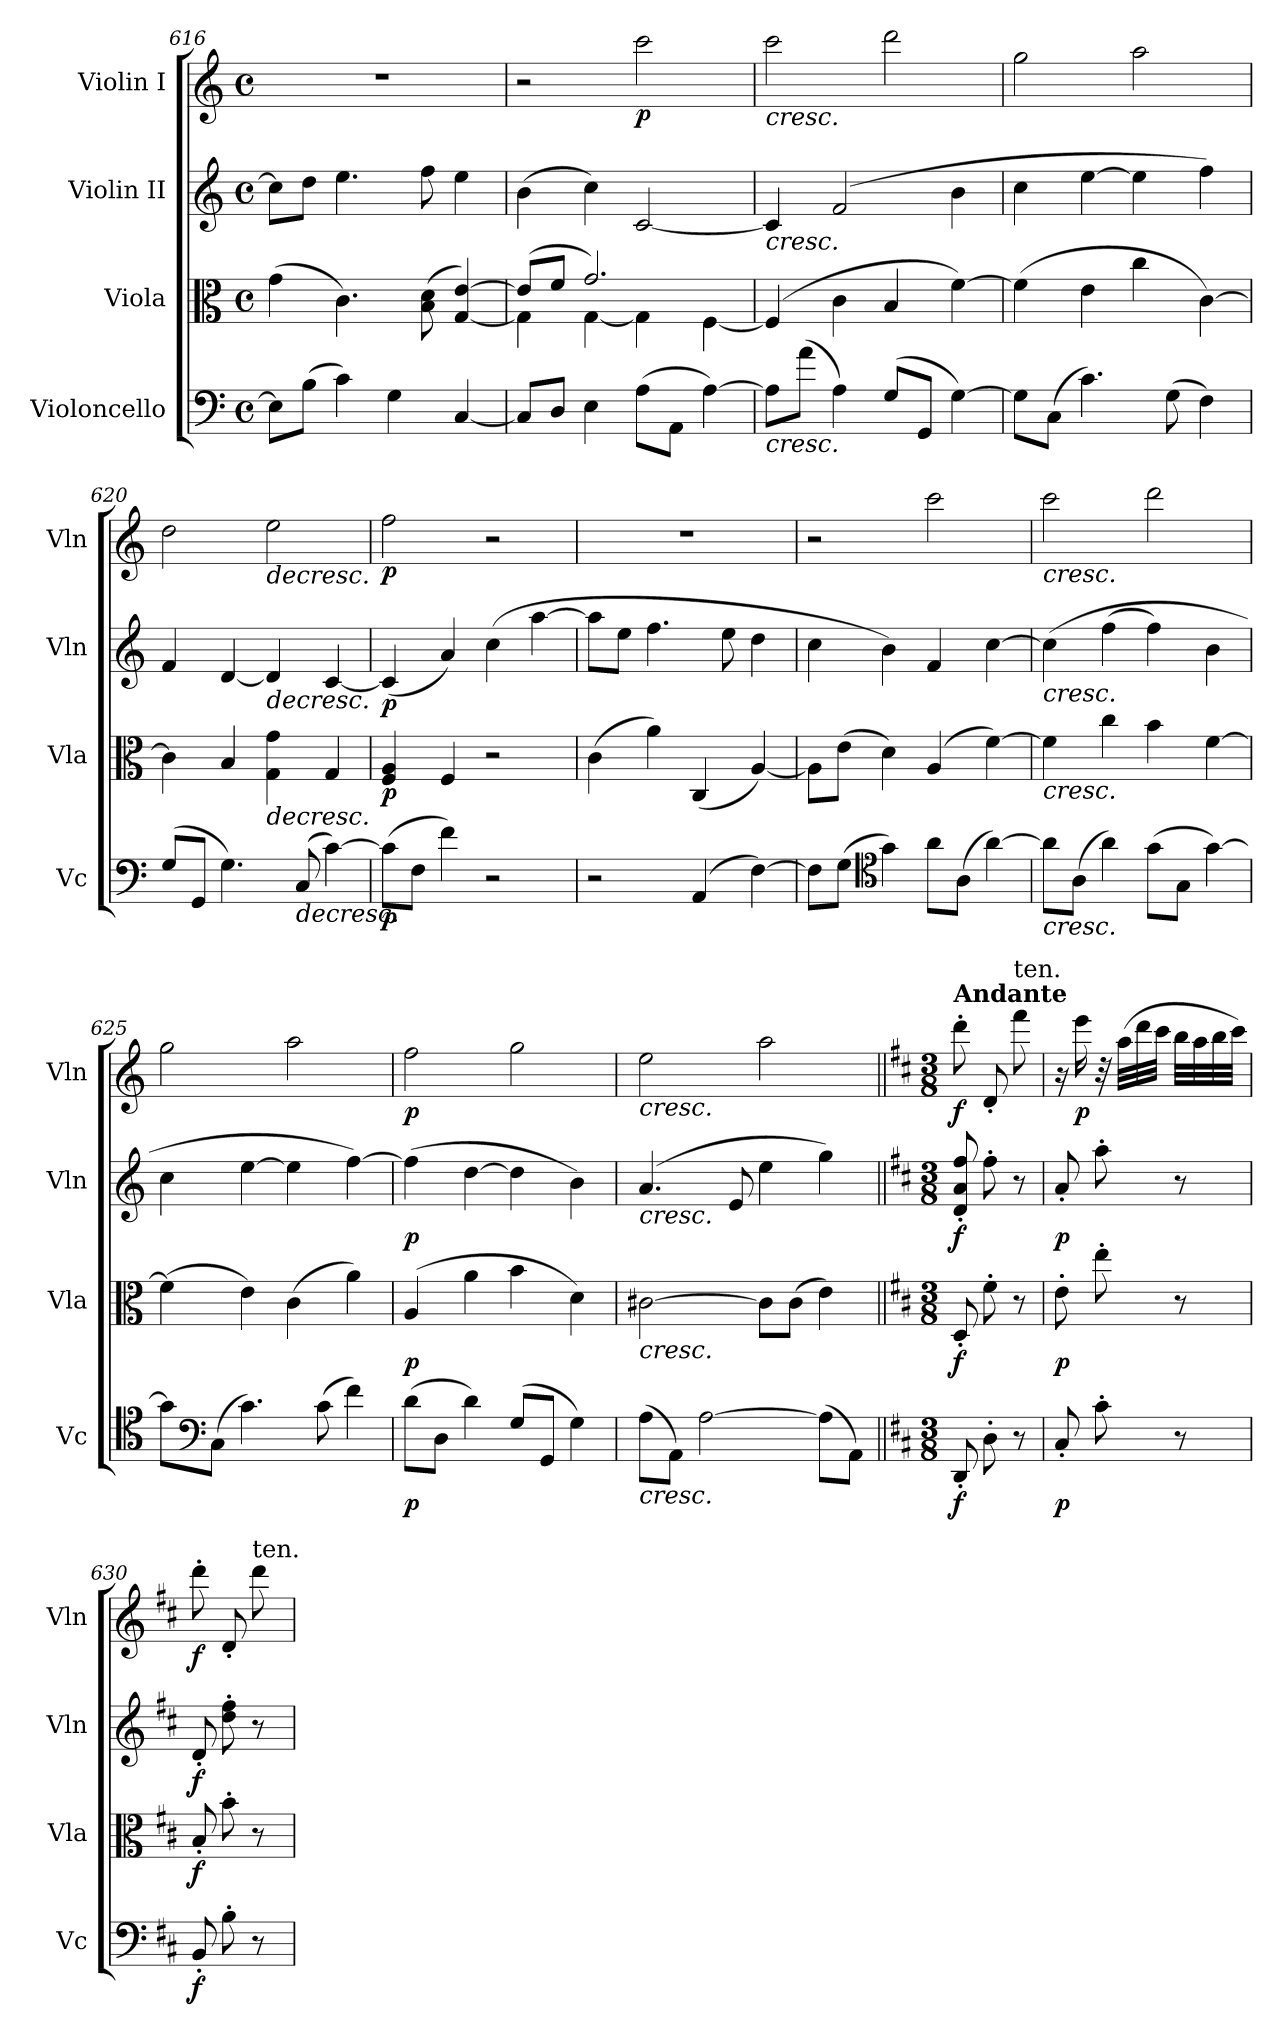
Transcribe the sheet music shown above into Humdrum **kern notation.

**kern	**dynam	**kern	**dynam	**kern	**dynam	**kern	**dynam
*part4	*part4	*part3	*part3	*part2	*part2	*part1	*part1
*staff4	*staff4	*staff3	*staff3	*staff2	*staff2	*staff1	*staff1
*I"Violoncello	*	*I"Viola	*	*I"Violin II	*	*I"Violin I	*
*I'Vc	*	*I'Vla	*	*I'Vln	*	*I'Vln	*
*clefF4	*	*clefC3	*	*clefG2	*	*clefG2	*
*k[]	*	*k[]	*	*k[]	*	*k[]	*
*M4/4	*	*M4/4	*	*M4/4	*	*M4/4	*
*met(c)	*	*met(c)	*	*met(c)	*	*met(c)	*
=616	=616	=616	=616	=616	=616	=616	=616
8E\L]	.	(>4g\	.	8cc\L]	.	1r	.
(>8B\J	.	.	.	8dd\J	.	.	.
4c\)	.	4.c\)	.	4.ee\	.	.	.
4G\	.	.	.	.	.	.	.
.	.	(>8B\ 8d\	.	8ff\	.	.	.
[4C/	.	[4G/ [4e/)	.	4ee\	.	.	.
=617	=617	=617	=617	=617	=617	=617	=617
*	*	*^	*	*	*	*	*
8C/L]	.	(>8e/L]	4G\]	.	(>4b\	.	2r	.
8D/J	.	8f/J	.	.	.	.	.	.
4E\	.	2.g/)	[4G\	.	4cc\)	.	.	.
!	!	!	!	!	!	!	!	!LO:DY:b
(>8A\L	.	.	4G\]	.	[2c/	.	2ccc\	p
8AA\J	.	.	.	.	.	.	.	.
[4A\)	.	.	[4F\	.	.	.	.	.
=618	=618	=618	=618	=618	=618	=618	=618	=618
!	!	!	!	!	!	!	!LO:TX:b:i:t=cresc.	!
!	!	!	!	!	!LO:TX:b:i:t=cresc.	!	!	!
!	!	!LO:TX:b:i:t=cresc.	!	!	!	!	!	!
!LO:TX:b:i:t=cresc.	!	!	!	!	!	!	!	!
*	*	*v	*v	*	*	*	*	*
8A\L]	.	(>4F/]	.	4c/]	.	2ccc\	.
(>8a\J	.	.	.	.	.	.	.
4A\)	.	4c\	.	(>2f/	.	.	.
(>8G/L	.	4B/	.	.	.	2ddd\	.
8GG/J	.	.	.	.	.	.	.
[4G\)	.	[4f\)	.	4b\	.	.	.
=619	=619	=619	=619	=619	=619	=619	=619
8G\L]	.	(>4f\]	.	4cc\	.	2gg\	.
(>8C\J	.	.	.	.	.	.	.
4.c\)	.	4e\	.	[4ee\	.	.	.
.	.	4cc\	.	4ee\]	.	2aa\	.
(>8G\	.	.	.	.	.	.	.
4F\)	.	[4c\)	.	4ff\)	.	.	.
=620	=620	=620	=620	=620	=620	=620	=620
(>8G/L	.	4c\]	.	4f/	.	2dd\	.
8GG/J	.	.	.	.	.	.	.
4.G\)	.	4B/	.	[4d/	.	.	.
!	!	!	!LO:HP:b	!	!LO:HP:b	!	!LO:HP:b
.	.	4G\ 4g\	>	4d/]	>	2ee\	>
!	!LO:HP:b	!	!	!	!	!	!
(>8C/	>	.	.	.	.	.	.
[4c\)	.	4G/	.	[4c/	.	.	.
=621	=621	=621	=621	=621	=621	=621	=621
!	!LO:DY:b	!	!LO:DY:b	!	!LO:DY:b	!	!LO:DY:b
(>8c\L]	p	4F/ 4A/	p	(<4c/]	p	2ff\	p
8F\J	.	.	.	.	.	.	.
4f\)	.	4F/	.	4a/)	.	.	.
2r	.	2r	.	(>4cc\	.	2r	.
.	.	.	.	[4aa\	.	.	.
=622	=622	=622	=622	=622	=622	=622	=622
2r	.	(>4c\	.	8aa\L]	.	1r	.
.	.	.	.	8ee\J	.	.	.
.	.	4a\)	.	4.ff\	.	.	.
(>4AA/	.	(<4C/	.	.	.	.	.
.	.	.	.	8ee\	.	.	.
[4F\)	.	[4A/)	.	4dd\	.	.	.
=623	=623	=623	=623	=623	=623	=623	=623
8F\L]	.	8A\L]	.	4cc\	.	2r	.
(>8G\J	.	(>8e\J	.	.	.	.	.
*clefC4	*	*	*	*	*	*	*
4g\)	.	4d\)	.	4b\)	.	.	.
8a\L	.	(>4A/	.	4f/	.	2ccc\	.
(>8A\J	.	.	.	.	.	.	.
[4a\)	.	[4f\)	.	[4cc\	.	.	.
=624	=624	=624	=624	=624	=624	=624	=624
!	!	!	!	!	!	!LO:TX:b:i:t=cresc.	!
!	!	!	!	!LO:TX:b:i:t=cresc.	!	!	!
!	!	!LO:TX:b:i:t=cresc.	!	!	!	!	!
!LO:TX:b:i:t=cresc.	!	!	!	!	!	!	!
8a\L]	.	4f\]	.	(>4cc\]	.	2ccc\	.
(>8A\J	.	.	.	.	.	.	.
4a\)	.	4cc\	.	(>4ff\	.	.	.
(>8g\L	.	4b\	.	4ff\)	.	2ddd\	.
8G\J	.	.	.	.	.	.	.
[4g\)	.	[4f\	.	4b\	.	.	.
=625	=625	=625	=625	=625	=625	=625	=625
8g\L]	.	(>4f\]	.	4cc\	.	2gg\	.
*clefF4	*	*	*	*	*	*	*
(>8C\J	.	.	.	.	.	.	.
4.c\)	.	4e\)	.	[4ee\	.	.	.
.	.	(>4c\	.	4ee\]	.	2aa\	.
(>8c\	.	.	.	.	.	.	.
4f\)	.	4a\)	.	[4ff\)	.	.	.
=626	=626	=626	=626	=626	=626	=626	=626
!	!LO:DY:b	!	!LO:DY:b	!	!LO:DY:b	!	!LO:DY:b
(>8d\L	p	(>4A/	p	(>4ff\]	p	2ff\	p
8D\J	.	.	.	.	.	.	.
4d\)	.	4a\	.	[4dd\	.	.	.
(>8G/L	.	4b\	.	4dd\]	.	2gg\	.
8GG/J	.	.	.	.	.	.	.
4G\)	.	4d\)	.	4b\)	.	.	.
=627	=627	=627	=627	=627	=627	=627	=627
*	*	*	*	*	*	*MM40	*
!	!	!	!	!	!	!LO:TX:b:i:t=cresc.	!
!	!	!	!	!LO:TX:b:i:t=cresc.	!	!	!
!	!	!LO:TX:b:i:t=cresc.	!	!	!	!	!
!LO:TX:b:i:t=cresc.	!	!	!	!	!	!	!
(>8A\L	.	[2c#X\	.	(>4.a/	.	2ee\	.
8AA\J)	.	.	.	.	.	.	.
[2A\	.	.	.	.	.	.	.
.	.	.	.	8e/	.	.	.
.	.	8c#\L]	.	4ee\	.	2aa\	.
.	.	(>8c#\J	.	.	.	.	.
(>8A\L]	.	4e\)	.	4gg\)	.	.	.
8AA\J)	.	.	.	.	.	.	.
.	]	.	]	.	]	.	]
=628||	=628||	=628||	=628||	=628||	=628||	=628||	=628||
*k[f#c#]	*	*k[f#c#]	*	*k[f#c#]	*	*k[f#c#]	*
*M3/8	*	*M3/8	*	*M3/8	*	*M3/8	*
!	!	!	!	!	!	!LO:TX:a:B:t=Andante	!
!	!LO:DY:b	!	!LO:DY:b	!	!LO:DY:b	!	!LO:DY:b
8DD'/	f	8D'/	f	8d/' 8a/' 8ff#/'	f	8ddd'\	f
8D'\	.	8f#'\	.	8ff#'\	.	8d'/	.
!	!	!	!	!	!	!LO:TX:a:t=ten.	!
8r	.	8r	.	8r	.	8fff#\	.
=629	=629	=629	=629	=629	=629	=629	=629
!	!LO:DY:b	!	!LO:DY:b	!	!LO:DY:b	!	!
8C#'/	p	8e'\	p	8a'/	p	16r	.
!	!	!	!	!	!	!	!LO:DY:b
.	.	.	.	.	.	16eee\	p
8c#'\	.	8ee'\	.	8aa'\	.	32r	.
.	.	.	.	.	.	(>32aa\LLL	.
.	.	.	.	.	.	32ddd\	.
.	.	.	.	.	.	32ccc#\JJJ	.
8r	.	8r	.	8r	.	32bb\LLL	.
.	.	.	.	.	.	32aa\	.
.	.	.	.	.	.	32bb\	.
.	.	.	.	.	.	32ccc#\JJJ)	.
=630	=630	=630	=630	=630	=630	=630	=630
!	!LO:DY:b	!	!LO:DY:b	!	!LO:DY:b	!	!LO:DY:b
8BB'/	f	8B'/	f	8d'/	f	8ddd'\	f
8B'\	.	8b'\	.	8dd\' 8ff#\'	.	8d'/	.
!	!	!	!	!	!	!LO:TX:a:t=ten.	!
8r	.	8r	.	8r	.	8ddd\	.
=	=	=	=	=	=	=	=
*-	*-	*-	*-	*-	*-	*-	*-
